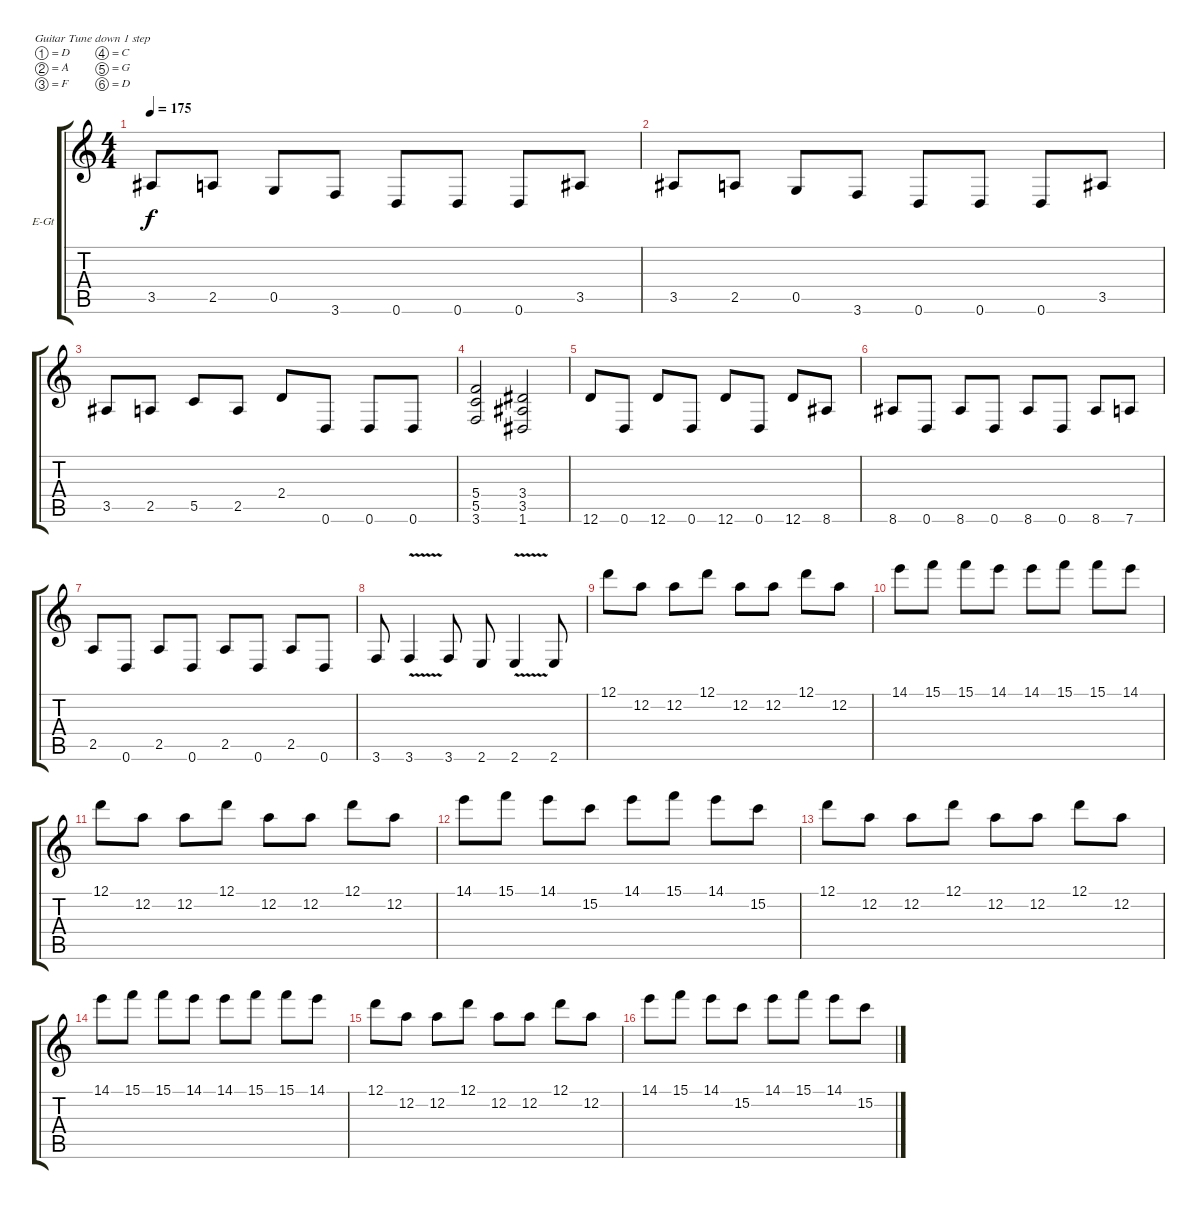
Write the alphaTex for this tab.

\bracketExtendMode groupsimilarinstruments
\firstSystemTrackNameOrientation horizontal
\otherSystemsTrackNameOrientation horizontal
\track ("Guitar 2" "E-Gt") {instrument overdrivenguitar}
\staff {score tabs}
\tuning (D4 A3 F3 C3 G2 D2)
\ts (4 4)
\tempo 175
\clef g2
\ks c
3.5.8{dy f} 2.5.8 0.5.8 3.6.8 0.6.8 0.6.8 0.6.8 3.5.8 |
3.5.8 2.5.8 0.5.8 3.6.8 0.6.8 0.6.8 0.6.8 3.5.8 |
3.5.8 2.5.8 5.5.8 2.5.8 2.4.8 0.6.8 0.6.8 0.6.8 |
(5.4 5.5 3.6).2 (3.4 3.5 1.6).2 |
12.6.8 0.6.8 12.6.8 0.6.8 12.6.8 0.6.8 12.6.8 8.6.8 |
8.6.8 0.6.8 8.6.8 0.6.8 8.6.8 0.6.8 8.6.8 7.6.8 |
2.5.8 0.6.8 2.5.8 0.6.8 2.5.8 0.6.8 2.5.8 0.6.8 |
3.6.8 3.6{v}.4 3.6.8 2.6.8 2.6{v}.4 2.6.8 |
12.1.8 12.2.8 12.2.8 12.1.8 12.2.8 12.2.8 12.1.8 12.2.8 |
14.1.8 15.1.8 15.1.8 14.1.8 14.1.8 15.1.8 15.1.8 14.1.8 |
12.1.8 12.2.8 12.2.8 12.1.8 12.2.8 12.2.8 12.1.8 12.2.8 |
14.1.8 15.1.8 14.1.8 15.2.8 14.1.8 15.1.8 14.1.8 15.2.8 |
12.1.8 12.2.8 12.2.8 12.1.8 12.2.8 12.2.8 12.1.8 12.2.8 |
14.1.8 15.1.8 15.1.8 14.1.8 14.1.8 15.1.8 15.1.8 14.1.8 |
12.1.8 12.2.8 12.2.8 12.1.8 12.2.8 12.2.8 12.1.8 12.2.8 |
14.1.8 15.1.8 14.1.8 15.2.8 14.1.8 15.1.8 14.1.8 15.2.8
